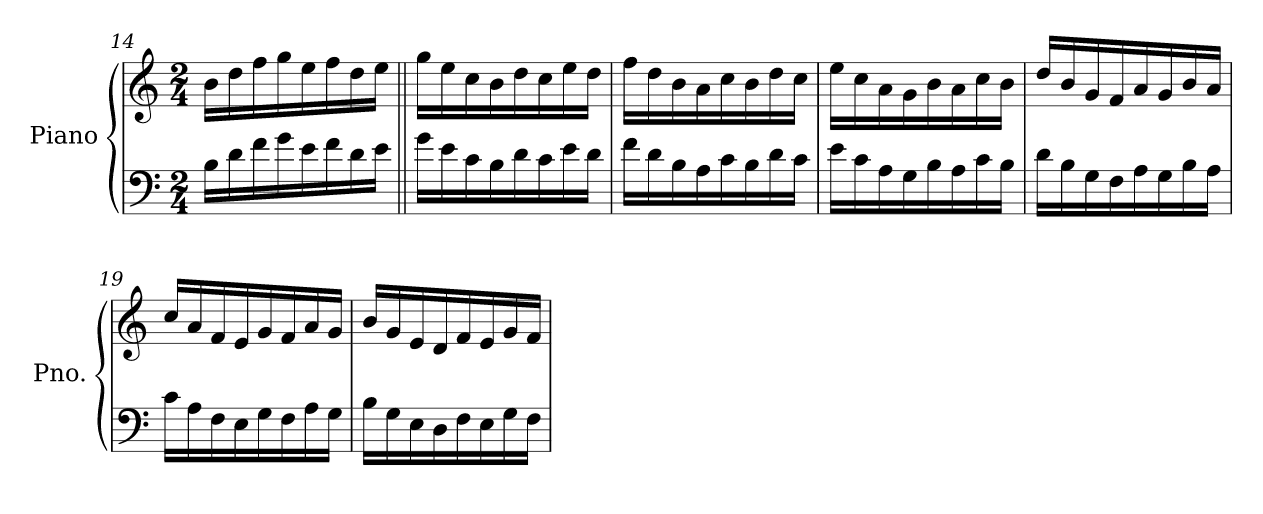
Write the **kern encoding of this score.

**kern	**kern
*part1	*part1
*staff2	*staff1
*I"Piano	*
*I'Pno.	*
*clefF4	*clefG2
*k[]	*k[]
*M2/4	*M2/4
=14	=14
16B\LL	16b\LL
16d\	16dd\
16f\	16ff\
16g\	16gg\
16e\	16ee\
16f\	16ff\
16d\	16dd\
16e\JJ	16ee\JJ
=15||	=15||
16g\LL	16gg\LL
16e\	16ee\
16c\	16cc\
16B\	16b\
16d\	16dd\
16c\	16cc\
16e\	16ee\
16d\JJ	16dd\JJ
=16	=16
16f\LL	16ff\LL
16d\	16dd\
16B\	16b\
16A\	16a\
16c\	16cc\
16B\	16b\
16d\	16dd\
16c\JJ	16cc\JJ
=17	=17
16e\LL	16ee\LL
16c\	16cc\
16A\	16a\
16G\	16g\
16B\	16b\
16A\	16a\
16c\	16cc\
16B\JJ	16b\JJ
!!LO:LB:g=z
=18	=18
16d\LL	16dd/LL
16B\	16b/
16G\	16g/
16F\	16f/
16A\	16a/
16G\	16g/
16B\	16b/
16A\JJ	16a/JJ
=19	=19
16c\LL	16cc/LL
16A\	16a/
16F\	16f/
16E\	16e/
16G\	16g/
16F\	16f/
16A\	16a/
16G\JJ	16g/JJ
=20	=20
16B\LL	16b/LL
16G\	16g/
16E\	16e/
16D\	16d/
16F\	16f/
16E\	16e/
16G\	16g/
16F\JJ	16f/JJ
=	=
*-	*-
